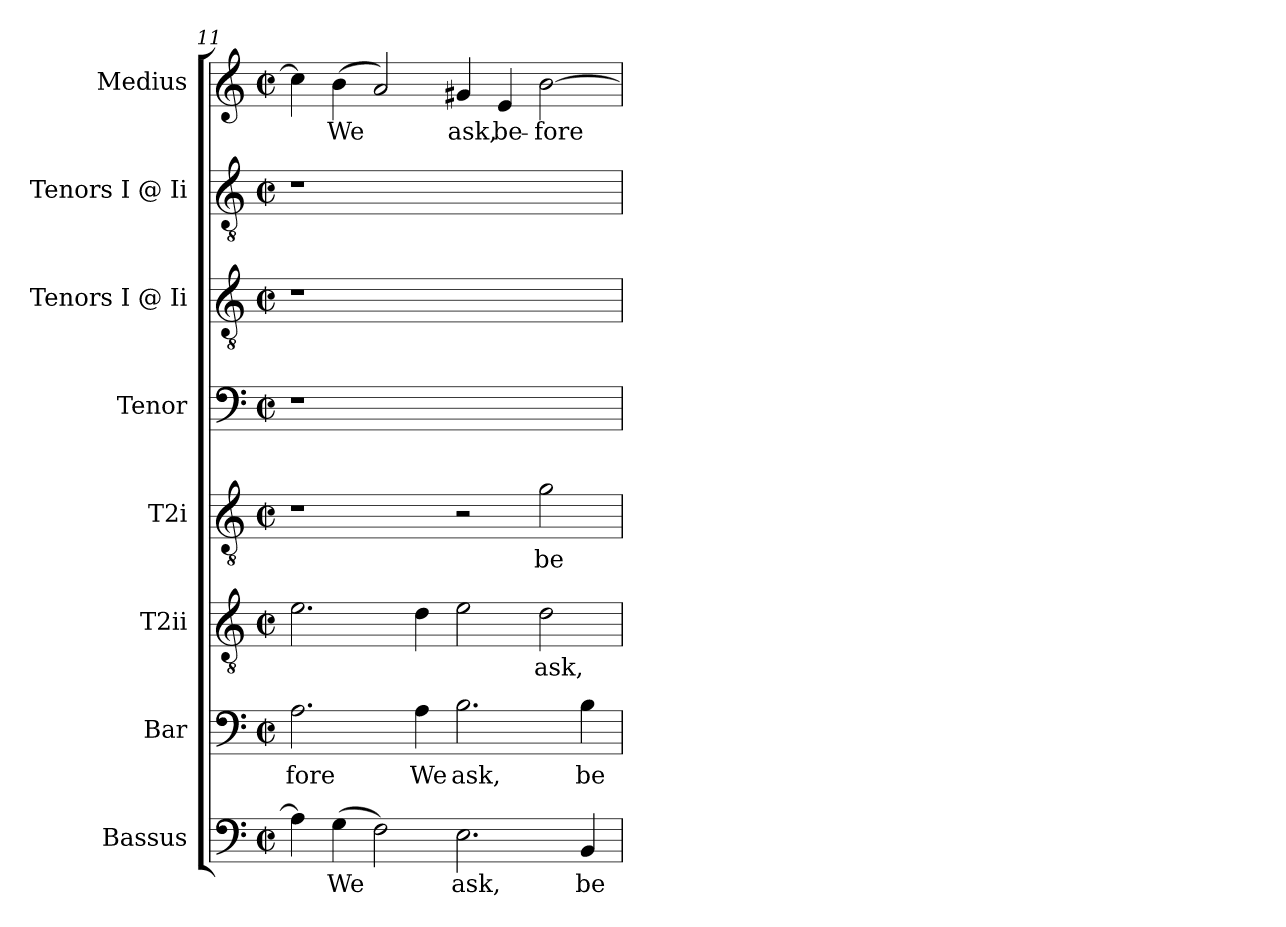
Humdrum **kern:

**kern	**text	**kern	**text	**kern	**text	**kern	**text	**kern	**kern	**kern	**kern	**text
*part8	*part8	*part7	*part7	*part6	*part6	*part5	*part5	*part4	*part3	*part2	*part1	*part1
*staff8	*staff8	*staff7	*staff7	*staff6	*staff6	*staff5	*staff5	*staff4	*staff3	*staff2	*staff1	*staff1
*I"Bassus	*	*I"Bar	*	*I"T2ii	*	*I"T2i	*	*I"Tenor	*I"Tenors I @ Ii	*I"Tenors I @ Ii	*I"Medius	*
*I'B	*	*I'Bar	*	*I'T2ii	*	*I'T2i	*	*	*	*	*I'M	*
*clefF4	*	*clefF4	*	*clefGv2	*	*clefGv2	*	*clefF4	*clefGv2	*clefGv2	*clefG2	*
*k[]	*	*k[]	*	*k[]	*	*k[]	*	*k[]	*k[]	*k[]	*k[]	*
*C:	*	*C:	*	*C:	*	*C:	*	*C:	*C:	*C:	*C:	*
*M2/2	*	*M2/2	*	*M2/2	*	*M2/2	*	*M2/2	*M2/2	*M2/2	*M2/2	*
*met(c|)	*	*met(c|)	*	*met(c|)	*	*met(c|)	*	*met(c|)	*met(c|)	*met(c|)	*met(c|)	*
=11	=11	=11	=11	=11	=11	=11	=11	=11	=11	=11	=11	=11
!	!LO:LY:b:cj	!	!LO:LY:b:cj	!	!LO:LY:b:cj	!	!	!	!	!	!	!LO:LY:b:cj
4A\]	.	2.A\	-fore	2.e\	.	1r	.	1r	1r	1r	4cc\]	.
!	!LO:LY:b:cj	!	!	!	!	!	!	!	!	!	!	!LO:LY:b:cj
(>4G\	We	.	.	.	.	.	.	.	.	.	(>4b\	We
!	!LO:LY:b:cj	!	!	!	!	!	!	!	!	!	!	!LO:LY:b:cj
2F\)	.	.	.	.	.	.	.	.	.	.	2a/)	.
!	!	!	!LO:LY:b:cj	!	!LO:LY:b:cj	!	!	!	!	!	!	!
.	.	4A\	We	4d\	.	.	.	.	.	.	.	.
!	!LO:LY:b:cj	!	!LO:LY:b:cj	!	!LO:LY:b:cj	!	!	!	!	!	!	!LO:LY:b:cj
2.E\	ask,	2.B\	ask,	2e\	.	2r	.	1ryy	1ryy	1ryy	4g#X/	ask,
!	!	!	!	!	!	!	!	!	!	!	!	!LO:LY:b:cj
.	.	.	.	.	.	.	.	.	.	.	4e/	be-
!	!	!	!	!	!LO:LY:b:cj	!	!LO:LY:b:cj	!	!	!	!	!LO:LY:b:cj
.	.	.	.	2d\	ask,	2g\	be-	.	.	.	[>2b\	-fore
!	!LO:LY:b:cj	!	!LO:LY:b:cj	!	!	!	!	!	!	!	!	!
4BB/	be-	4B\	be-	.	.	.	.	.	.	.	.	.
=	=	=	=	=	=	=	=	=	=	=	=	=
*-	*-	*-	*-	*-	*-	*-	*-	*-	*-	*-	*-	*-
